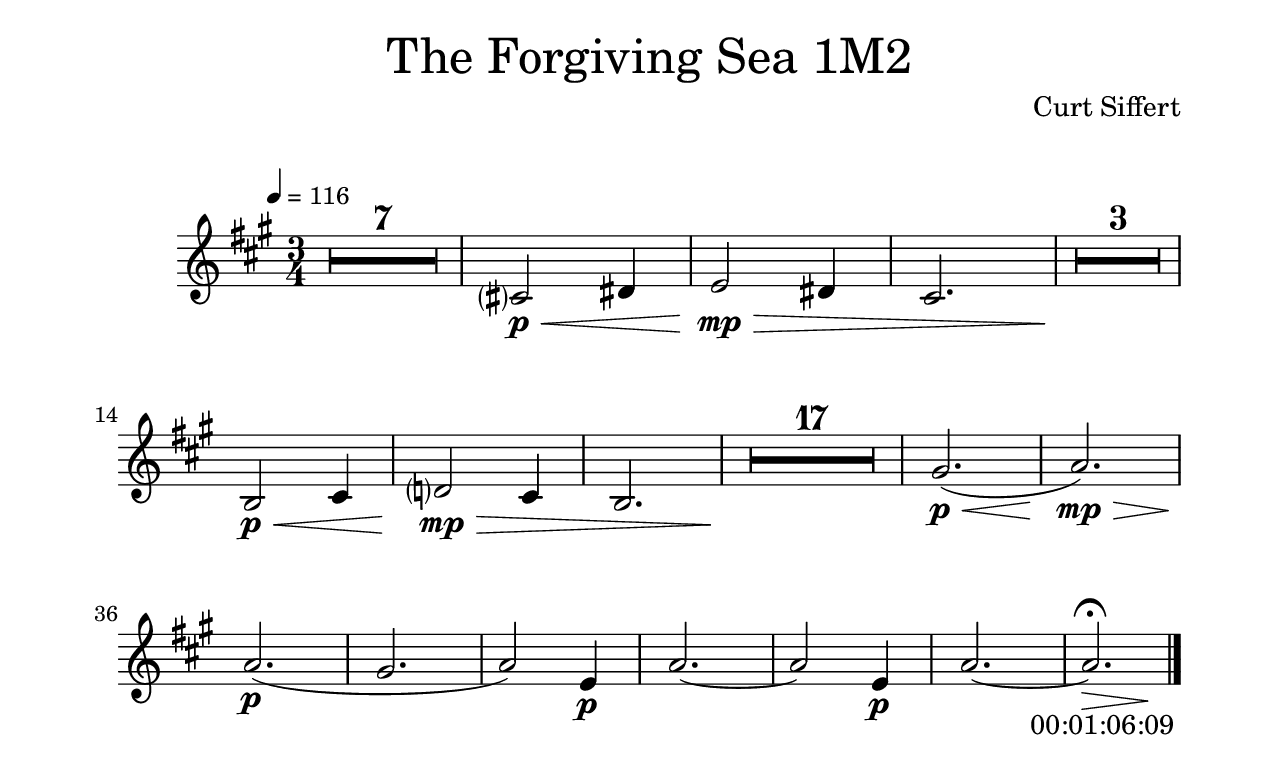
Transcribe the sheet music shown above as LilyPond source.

\version "2.16.0"
\include "english.ly"
\include "../lib/parts.ily"

\paper {
	ragged-last-bottom = ##t
}

\header {
	poet = "Horn 1 in F"
}

\version "2.16.0"
\include "english.ly"

\layout { ragged-right = ##f }

hornOneNotes = \relative c {

	\time 3/4
	\key d \major
	\tag #'score { \clef bass }
	\set tieWaitForNote = ##t

	R2.*7 |
	
	\tag #'part { fs?2\p\< gs4 | }
	\tag #'score { fs2\p\< gs4 | } 
	a2\mp\> gs4 |
	fs2. |
	
	R2.*3\! |

	\tag #'part { \break }

	e2\p\< fs4 |
	g?2\mp\> fs4 | 
	e2. |
	
	R2.*17\! |
	
	cs'2.\p\<( |
	d2.\mp\>) |
	
	\tag #'part { \break }
	
	d2.\p( |
	cs2. |
	d2) a4\p |
	d2. ~ |
	d2 a4\p |
	d2. ~ |
	<< {d2.\fermata } {s4\> s4 s4\!} >>
	
	\bar "|."
	\tag #'part {
		\override Score.RehearsalMark #'direction = #DOWN
		\override Score.RehearsalMark #'self-alignment-X = #RIGHT  
		\override Score.RehearsalMark #'font-size = #0
		\mark "00:01:06:09"			
	}	
}


<<
	\new Staff \relative c'' { 
		\everyPartScore
		\transpose f c'
		\keepWithTag #'part \hornOneNotes
	}	
>>